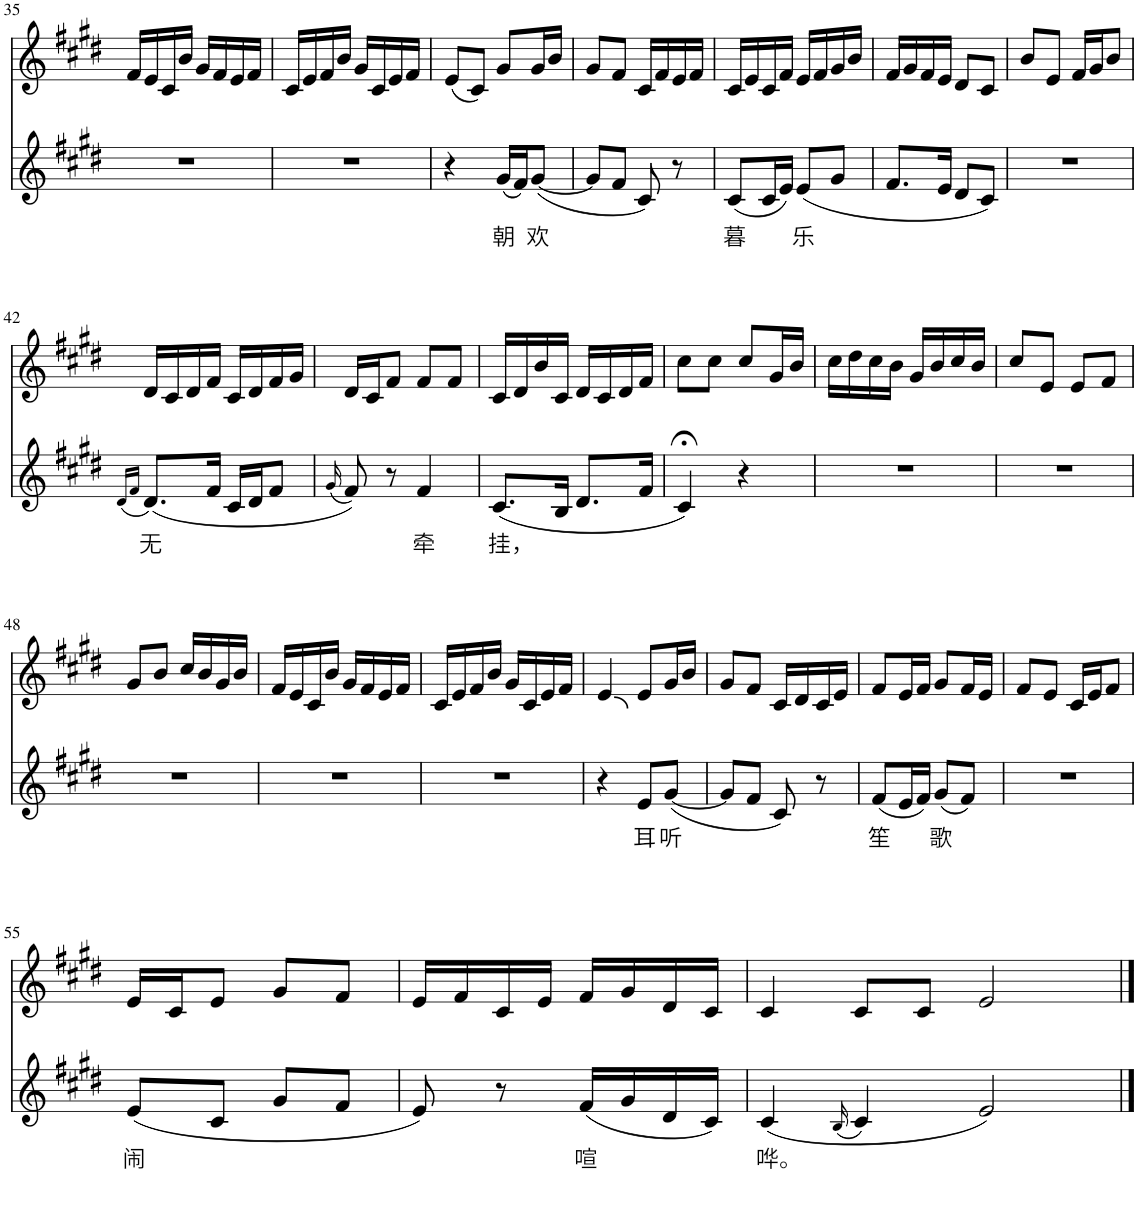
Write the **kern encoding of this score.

**kern	**text	**kern
*part2	*part2	*part1
*staff2	*staff2	*staff1
*I"Piano	*	*I"Piano
*I'Pno	*	*I'Pno
!!LO:PB:g=z
*clefG2	*	*clefG2
*k[f#c#g#d#]	*	*k[f#c#g#d#]
*M2/4	*	*M2/4
=35	=35	=35
2r	.	16f#/LL
.	.	16e/
.	.	16c#/
.	.	16b/JJ
.	.	16g#/LL
.	.	16f#/
.	.	16e/
.	.	16f#/JJ
=36	=36	=36
2r	.	16c#/LL
.	.	16e/
.	.	16f#/
.	.	16b/JJ
.	.	16g#/LL
.	.	16c#/
.	.	16e/
.	.	16f#/JJ
=37	=37	=37
4r	.	(8e/L
.	.	8c#/J)
!	!LO:LY:b	!
(16g#/LL	朝	8g#/L
16f#/J)	.	.
!	!LO:LY:b	!
([8g#/J	欢	16g#/L
.	.	16b/JJ
=38	=38	=38
8g#/L]	.	8g#/L
8f#/J	.	8f#/J
8c#/)	.	16c#/LL
.	.	16f#/
8r	.	16e/
.	.	16f#/JJ
=39	=39	=39
!	!LO:LY:b	!
(8c#/L	暮	16c#/LL
.	.	16e/
16c#/L	.	16c#/
16e/JJ)	.	16f#/JJ
!	!LO:LY:b	!
(8e/L	乐	16e/LL
.	.	16f#/
8g#/J	.	16g#/
.	.	16b/JJ
=40	=40	=40
8.f#/L	.	16f#/LL
.	.	16g#/
.	.	16f#/
16e/Jk	.	16e/JJ
8d#/L	.	8d#/L
8c#/J)	.	8c#/J
=41	=41	=41
2r	.	8b/L
.	.	8e/J
.	.	16f#/LL
.	.	16g#/J
.	.	8b/J
!!LO:LB:g=z
=42	=42	=42
(16qd#/LL	.	.
16qf#/JJ	.	.
!	!LO:LY:b	!
(8.d#/L)	无	16d#/LL
.	.	16c#/
.	.	16d#/
16f#/Jk	.	16f#/JJ
16c#/LL	.	16c#/LL
16d#/J	.	16d#/
8f#/J	.	16f#/
.	.	16g#/JJ
=43	=43	=43
(16qg#/	.	.
8f#/))	.	16d#/LL
.	.	16c#/J
8r	.	8f#/J
!	!LO:LY:b	!
4f#/	牵	8f#/L
.	.	8f#/J
=44	=44	=44
!	!LO:LY:b	!
(8.c#/L	挂，	16c#/LL
.	.	16d#/
.	.	16b/
16B/Jk	.	16c#/JJ
8.d#/L	.	16d#/LL
.	.	16c#/
.	.	16d#/
16f#/Jk	.	16f#/JJ
=45	=45	=45
4c#;</)	.	8cc#\L
.	.	8cc#\J
4r	.	8cc#/L
.	.	16g#/L
.	.	16b/JJ
=46	=46	=46
2r	.	16cc#\LL
.	.	16dd#\
.	.	16cc#\
.	.	16b\JJ
.	.	16g#/LL
.	.	16b/
.	.	16cc#/
.	.	16b/JJ
=47	=47	=47
2r	.	8cc#/L
.	.	8e/J
.	.	8e/L
.	.	8f#/J
!!LO:LB:g=z
=48	=48	=48
2r	.	8g#/L
.	.	8b/J
.	.	16cc#/LL
.	.	16b/
.	.	16g#/
.	.	16b/JJ
=49	=49	=49
2r	.	16f#/LL
.	.	16e/
.	.	16c#/
.	.	16b/JJ
.	.	16g#/LL
.	.	16f#/
.	.	16e/
.	.	16f#/JJ
=50	=50	=50
2r	.	16c#/LL
.	.	16e/
.	.	16f#/
.	.	16b/JJ
.	.	16g#/LL
.	.	16c#/
.	.	16e/
.	.	16f#/JJ
=51	=51	=51
4r	.	4e/
!	!LO:LY:b	!
8e/L	耳	8e/L
!	!LO:LY:b	!
([8g#/J	听	16g#/L
.	.	16b/JJ
=52	=52	=52
8g#/L]	.	8g#/L
8f#/J	.	8f#/J
8c#/)	.	16c#/LL
.	.	16d#/
8r	.	16c#/
.	.	16e/JJ
=53	=53	=53
!	!LO:LY:b	!
(8f#/L	笙	8f#/L
16e/L	.	16e/L
16f#/JJ)	.	16f#/JJ
!	!LO:LY:b	!
(8g#/L	歌	8g#/L
8f#/J)	.	16f#/L
.	.	16e/JJ
=54	=54	=54
2r	.	8f#/L
.	.	8e/J
.	.	16c#/LL
.	.	16e/J
.	.	8f#/J
!!LO:LB:g=z
=55	=55	=55
!	!LO:LY:b	!
(8e/L	闹	16e/LL
.	.	16c#/J
8c#/J	.	8e/J
8g#/L	.	8g#/L
8f#/J	.	8f#/J
=56	=56	=56
8e/)	.	16e/LL
.	.	16f#/
8r	.	16c#/
.	.	16e/JJ
!	!LO:LY:b	!
(16f#/LL	喧	16f#/LL
16g#/	.	16g#/
16d#/	.	16d#/
16c#/JJ)	.	16c#/JJ
=57	=57	=57
!	!LO:LY:b	!
(4c#/	哗。	4c#/
(16qB/	.	.
4c#/)	.	8c#/L
.	.	8c#/J
2e/)	.	2e/
==	==	==
*-	*-	*-
